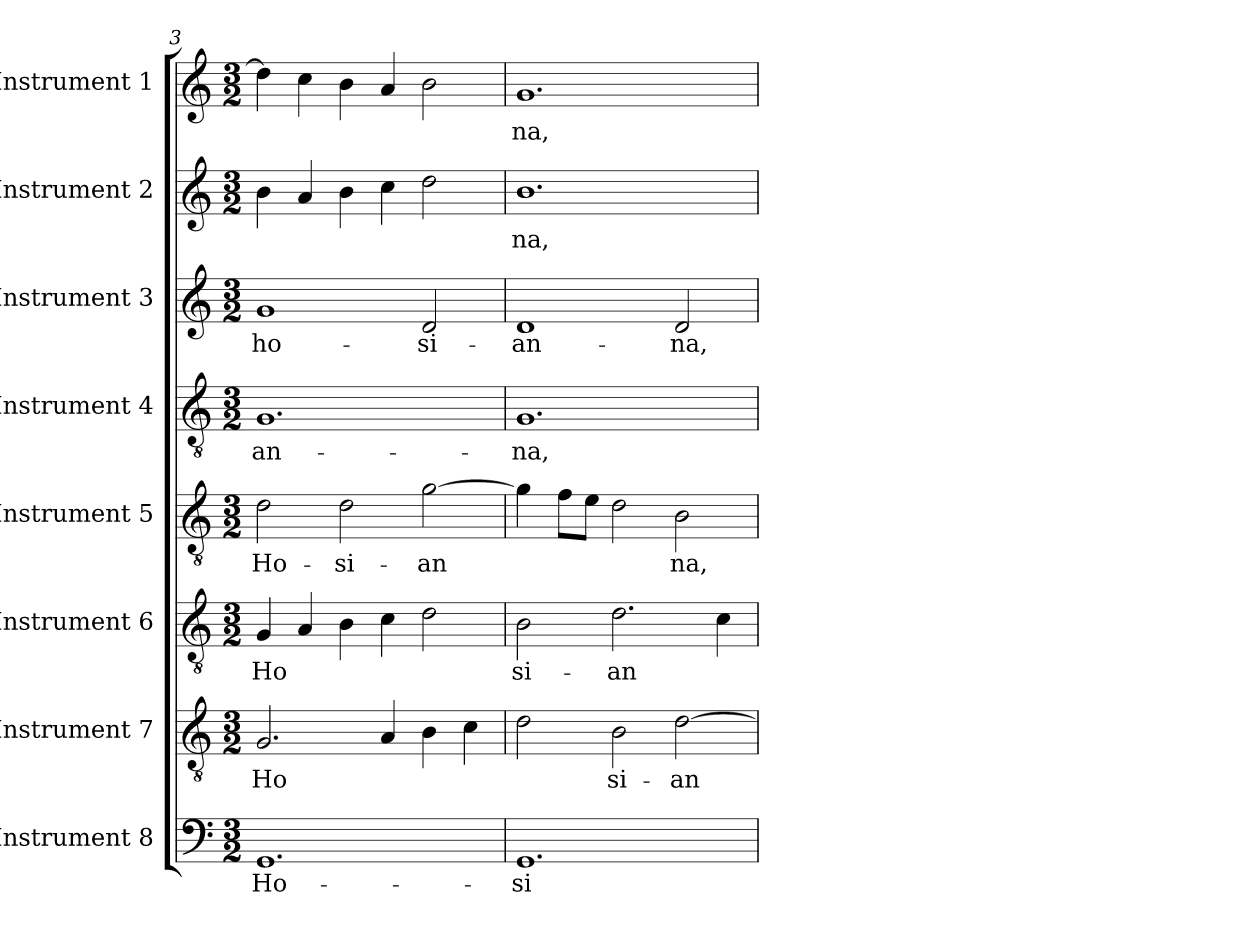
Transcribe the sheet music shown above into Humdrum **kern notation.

**kern	**text	**kern	**text	**kern	**text	**kern	**text	**kern	**text	**kern	**text	**kern	**text	**kern	**text
*part8	*part8	*part7	*part7	*part6	*part6	*part5	*part5	*part4	*part4	*part3	*part3	*part2	*part2	*part1	*part1
*staff8	*staff8	*staff7	*staff7	*staff6	*staff6	*staff5	*staff5	*staff4	*staff4	*staff3	*staff3	*staff2	*staff2	*staff1	*staff1
*I"Instrument 8	*	*I"Instrument 7	*	*I"Instrument 6	*	*I"Instrument 5	*	*I"Instrument 4	*	*I"Instrument 3	*	*I"Instrument 2	*	*I"Instrument 1	*
*clefF4	*	*clefGv2	*	*clefGv2	*	*clefGv2	*	*clefGv2	*	*clefG2	*	*clefG2	*	*clefG2	*
*k[]	*	*k[]	*	*k[]	*	*k[]	*	*k[]	*	*k[]	*	*k[]	*	*k[]	*
*C:	*	*C:	*	*C:	*	*C:	*	*C:	*	*C:	*	*C:	*	*C:	*
*M3/2	*	*M3/2	*	*M3/2	*	*M3/2	*	*M3/2	*	*M3/2	*	*M3/2	*	*M3/2	*
=3	=3	=3	=3	=3	=3	=3	=3	=3	=3	=3	=3	=3	=3	=3	=3
!	!LO:LY:b:cj	!	!LO:LY:b:cj	!	!LO:LY:b:cj	!	!LO:LY:b:cj	!	!LO:LY:b:cj	!	!LO:LY:b:cj	!	!LO:LY:b:cj	!	!LO:LY:b:cj
1.GG	Ho-	2.G/	Ho-	4G/	Ho-	2d\	Ho-	1.G	-an-	1g	ho-	4b\	--	4dd\]	--
!	!	!	!	!	!LO:LY:b:cj	!	!	!	!	!	!	!	!LO:LY:b:cj	!	!LO:LY:b:cj
.	.	.	.	4A/	--	.	.	.	.	.	.	4a/	--	4cc\	--
!	!	!	!	!	!LO:LY:b:cj	!	!LO:LY:b:cj	!	!	!	!	!	!LO:LY:b:cj	!	!LO:LY:b:cj
.	.	.	.	4B\	--	2d\	-si-	.	.	.	.	4b\	--	4b\	--
!	!	!	!LO:LY:b:cj	!	!LO:LY:b:cj	!	!	!	!	!	!	!	!LO:LY:b:cj	!	!LO:LY:b:cj
.	.	4A/	--	4c\	--	.	.	.	.	.	.	4cc\	--	4a/	--
!	!	!	!LO:LY:b:cj	!	!LO:LY:b:cj	!	!LO:LY:b:cj	!	!	!	!LO:LY:b:cj	!	!LO:LY:b:cj	!	!LO:LY:b:cj
.	.	4B\	--	2d\	--	[>2g\	-an-	.	.	2d/	-si-	2dd\	--	2b\	--
!	!	!	!LO:LY:b:cj	!	!	!	!	!	!	!	!	!	!	!	!
.	.	4c\	--	.	.	.	.	.	.	.	.	.	.	.	.
=4	=4	=4	=4	=4	=4	=4	=4	=4	=4	=4	=4	=4	=4	=4	=4
!	!LO:LY:b:cj	!	!LO:LY:b:cj	!	!LO:LY:b:cj	!	!LO:LY:b:cj	!	!LO:LY:b:cj	!	!LO:LY:b:cj	!	!LO:LY:b:cj	!	!LO:LY:b:cj
1.GG	-si-	2d\	--	2B\	-si-	4g\]	--	1.G	-na,	1d	-an-	1.b	-na,	1.g	-na,
!	!	!	!	!	!	!	!LO:LY:b:cj	!	!	!	!	!	!	!	!
.	.	.	.	.	.	8f\L	--	.	.	.	.	.	.	.	.
!	!	!	!	!	!	!	!LO:LY:b:cj	!	!	!	!	!	!	!	!
.	.	.	.	.	.	8e\J	--	.	.	.	.	.	.	.	.
!	!	!	!LO:LY:b:cj	!	!LO:LY:b:cj	!	!LO:LY:b:cj	!	!	!	!	!	!	!	!
.	.	2B\	-si-	2.d\	-an-	2d\	--	.	.	.	.	.	.	.	.
!	!	!	!LO:LY:b:cj	!	!	!	!LO:LY:b:cj	!	!	!	!LO:LY:b:cj	!	!	!	!
.	.	[>2d\	-an-	.	.	2B\	-na,	.	.	2d/	-na,	.	.	.	.
!	!	!	!	!	!LO:LY:b:cj	!	!	!	!	!	!	!	!	!	!
.	.	.	.	4c\	--	.	.	.	.	.	.	.	.	.	.
=	=	=	=	=	=	=	=	=	=	=	=	=	=	=	=
*-	*-	*-	*-	*-	*-	*-	*-	*-	*-	*-	*-	*-	*-	*-	*-
